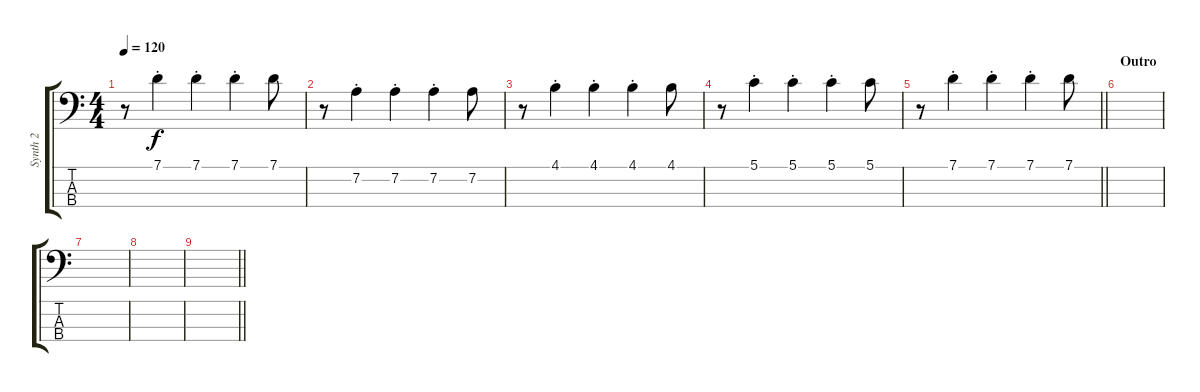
\track ("Synth 2" "Synth 2") {instrument electricbassfinger}
\staff {score tabs}
\tuning (G2 D2 A1 E1) {hide}
\ts (4 4)
\tempo 120
\clef f4
\ks c
r.8{dy f} 7.1{st}.4 7.1{st}.4 7.1{st}.4 7.1.8 |
r.8 7.2{st}.4 7.2{st}.4 7.2{st}.4 7.2.8 |
r.8 4.1{st}.4 4.1{st}.4 4.1{st}.4 4.1.8 |
r.8 5.1{st}.4 5.1{st}.4 5.1{st}.4 5.1.8 |
\barLineRight lightlight
r.8 7.1{st}.4 7.1{st}.4 7.1{st}.4 7.1.8 |
\section ("" "Outro")
|
|
|
\barLineRight lightlight
